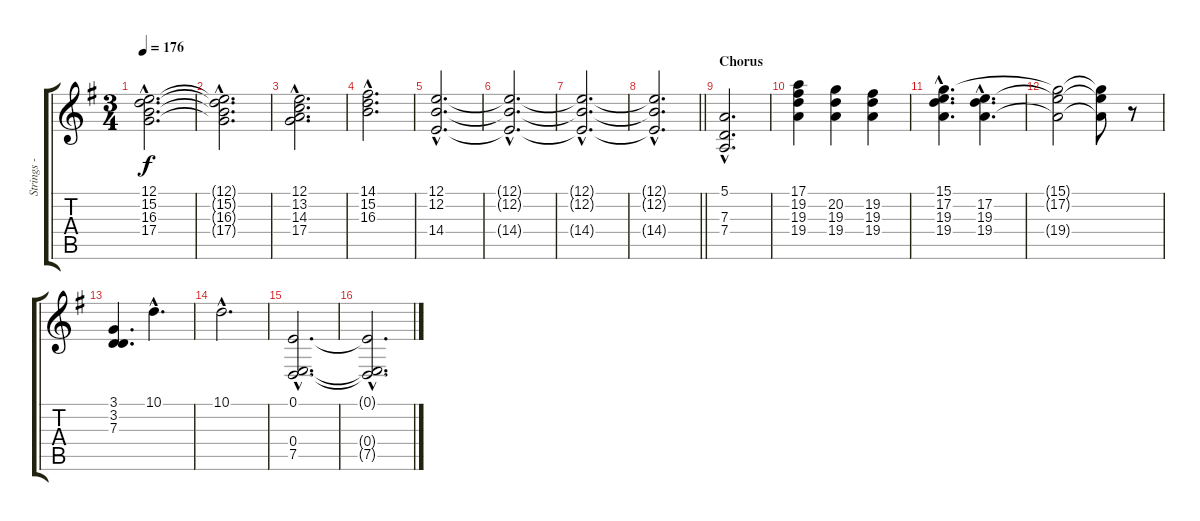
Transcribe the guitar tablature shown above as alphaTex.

\track ("Strings - Kevin Moore" "Strings - ") {instrument stringensemble1}
\staff {score tabs}
\tuning (E4 B3 G3 D3 A2 E2) {hide}
\ts (3 4)
\tempo 176
\clef g2
\ks g
(12.1{hac} 15.2{hac} 16.3{hac} 17.4{hac}).2{d dy f} |
(12.1{hac t} 15.2{hac t} 16.3{hac t} 17.4{hac t}).2{d} |
(12.1{hac} 13.2{hac} 14.3{hac} 17.4{hac}).2{d} |
(14.1{hac} 15.2{hac} 16.3{hac}).2{d} |
(12.1{hac} 12.2{hac} 14.4{hac}).2{d} |
(12.1{hac t} 12.2{hac t} 14.4{hac t}).2{d} |
(12.1{hac t} 12.2{hac t} 14.4{hac t}).2{d} |
\barLineRight lightlight
(12.1{hac t} 12.2{hac t} 14.4{hac t}).2{d} |
\section ("" "Chorus")
(5.1{hac} 7.3{hac} 7.4{hac}).2{d} |
(17.1 19.2 19.3 19.4).4 (20.2 19.3 19.4).4 (19.2 19.3 19.4).4 |
(15.1{hac} 17.2{hac} 19.3{hac} 19.4{hac}).4{d} (17.2{hac} 19.3{hac} 19.4{hac}).4{d} |
(15.1{t} 17.2{t} 19.4{t}).2 (15.1{t} 17.2{t} 19.4{t}).8 r.8 |
(3.1 3.2 7.3).4{d} 10.1{hac}.4{d} |
10.1{hac}.2{d} |
(0.1{hac} 0.4{hac} 7.5{hac}).2{d} |
(0.1{hac t} 0.4{hac t} 7.5{hac t}).2{d}
